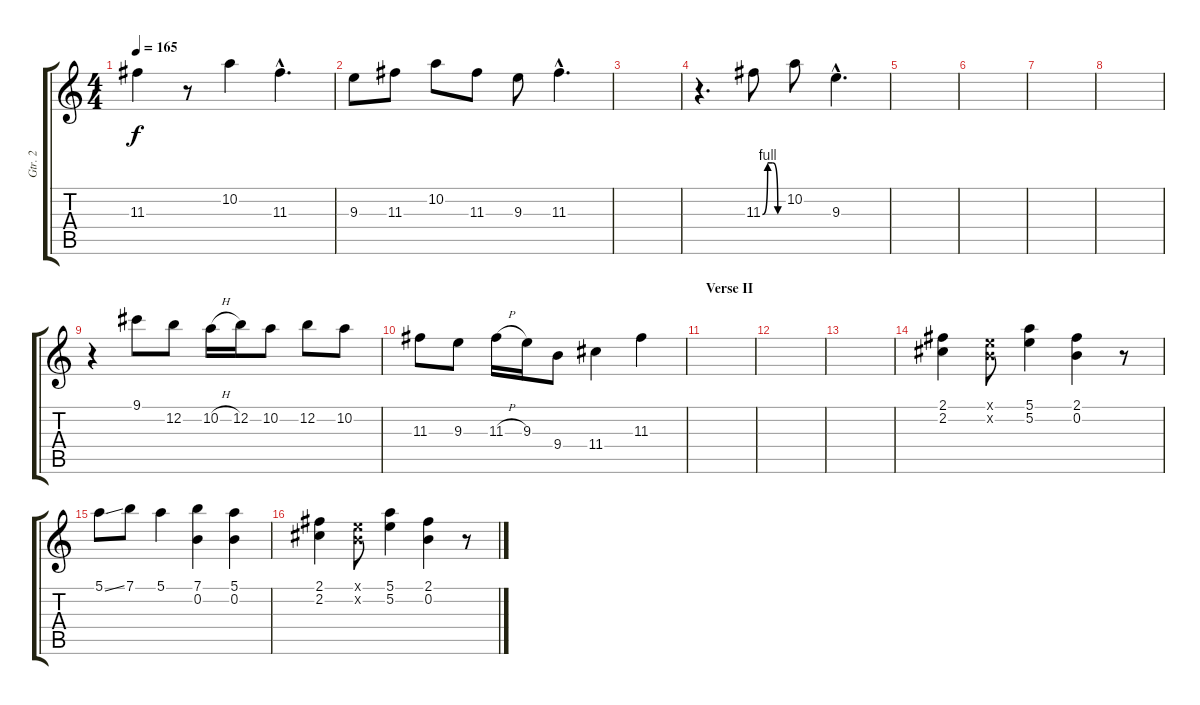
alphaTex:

\track ("Gtr. 2" "Gtr. 2") {instrument overdrivenguitar}
\staff {score tabs}
\tuning (E4 B3 G3 D3 A2 E2) {hide}
\ts (4 4)
\tempo 165
\clef g2
\ks c
11.3.4{dy f} r.8 10.2.4 11.3{hac}.4{d} |
9.3.8 11.3.8 10.2.8 11.3.8 9.3.8 11.3{hac}.4{d} |
|
r.4{d} 11.3{be (custom 0 0 15 4 30 4 45 0 60 0)}.8 10.2.8 9.3{hac}.4{d} |
|
|
|
|
r.4 9.1.8 12.2.8 10.2{h}.16 12.2.16 10.2.8 12.2.8 10.2.8 |
11.3.8 9.3.8 11.3{h}.16 9.3.16 9.4.8 11.4.4 11.3.4 |
\section ("" "Verse II")
|
|
|
(2.1 2.2).4 (0.1{x} 0.2{x}).8 (5.1 5.2).4 (2.1 0.2).4 r.8 |
5.1{ss}.8 7.1.8 5.1.4 (7.1 0.2).4 (5.1 0.2).4 |
(2.1 2.2).4 (0.1{x} 0.2{x}).8 (5.1 5.2).4 (2.1 0.2).4 r.8
